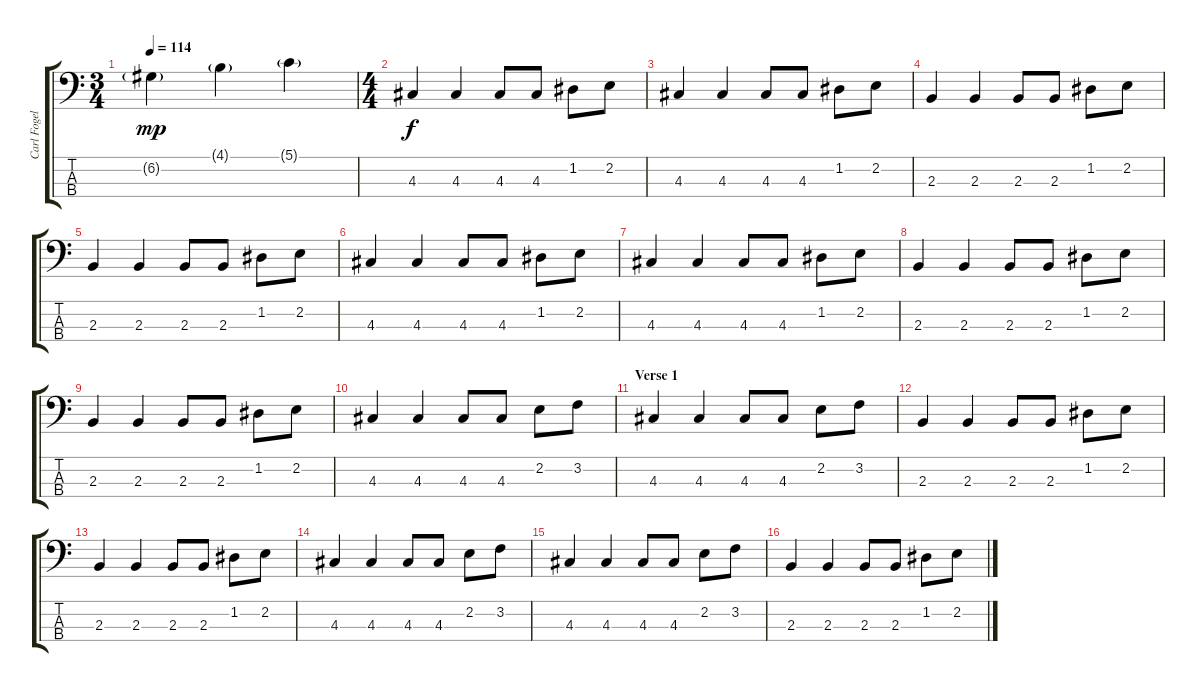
\track ("Carl Fogelklou - Bass" "Carl Fogel") {instrument electricbasspick}
\staff {score tabs}
\tuning (G2 D2 A1 E1) {hide}
\ts (3 4)
\tempo 114
\clef f4
\ks c
6.2{g}.4{dy mp instrument electricbasspick} 4.1{g}.4 5.1{g}.4 |
\ts (4 4)
4.3.4{dy f} 4.3.4 4.3.8 4.3.8 1.2.8 2.2.8 |
4.3.4 4.3.4 4.3.8 4.3.8 1.2.8 2.2.8 |
2.3.4 2.3.4 2.3.8 2.3.8 1.2.8 2.2.8 |
2.3.4 2.3.4 2.3.8 2.3.8 1.2.8 2.2.8 |
4.3.4 4.3.4 4.3.8 4.3.8 1.2.8 2.2.8 |
4.3.4 4.3.4 4.3.8 4.3.8 1.2.8 2.2.8 |
2.3.4 2.3.4 2.3.8 2.3.8 1.2.8 2.2.8 |
2.3.4 2.3.4 2.3.8 2.3.8 1.2.8 2.2.8 |
4.3.4 4.3.4 4.3.8 4.3.8 2.2.8 3.2.8 |
\section ("" "Verse 1")
4.3.4 4.3.4 4.3.8 4.3.8 2.2.8 3.2.8 |
2.3.4 2.3.4 2.3.8 2.3.8 1.2.8 2.2.8 |
2.3.4 2.3.4 2.3.8 2.3.8 1.2.8 2.2.8 |
4.3.4 4.3.4 4.3.8 4.3.8 2.2.8 3.2.8 |
4.3.4 4.3.4 4.3.8 4.3.8 2.2.8 3.2.8 |
2.3.4 2.3.4 2.3.8 2.3.8 1.2.8 2.2.8
